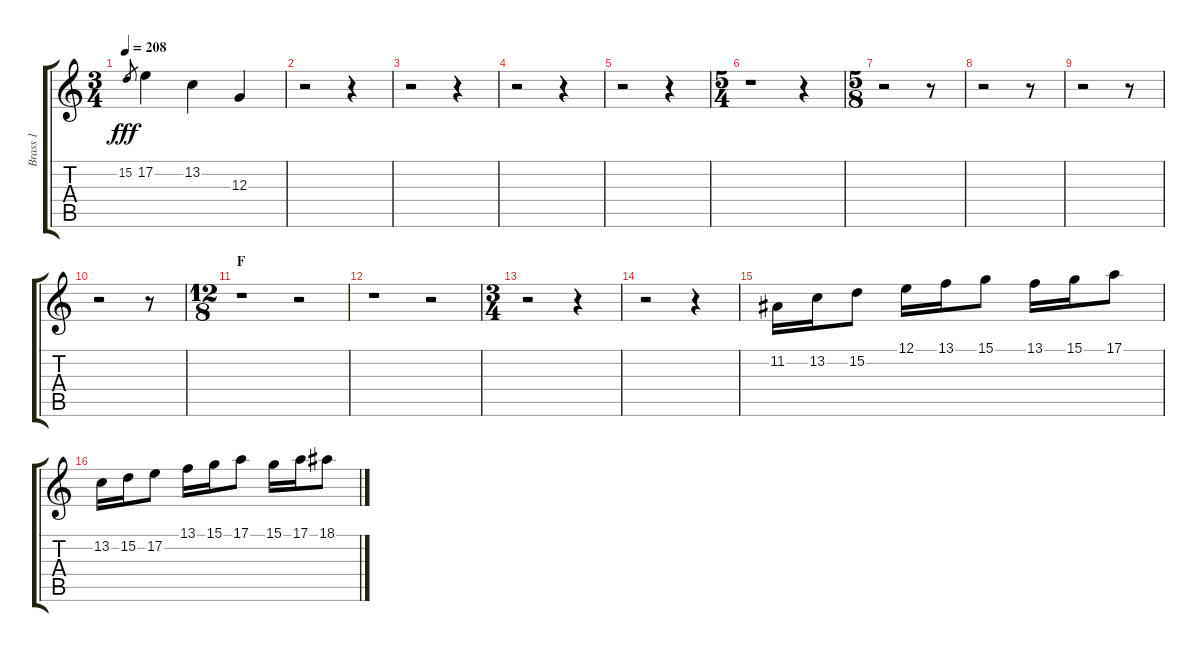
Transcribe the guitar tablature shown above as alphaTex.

\track ("Brass 1" "Brass 1") {instrument brasssection}
\staff {score tabs}
\tuning (E4 B3 G3 D3 A2 E2) {hide}
\ts (3 4)
\tempo 208
\clef g2
\ks c
15.2.8{gr dy fff} 17.2.4 13.2.4 12.3.4 |
r.2 r.4 |
r.2 r.4 |
r.2 r.4 |
r.2 r.4 |
\ts (5 4)
r.1 r.4 |
\ts (5 8)
r.2 r.8 |
r.2 r.8 |
r.2 r.8 |
r.2 r.8 |
\ts (12 8)
\section ("" "F")
r.1 r.2 |
r.1 r.2 |
\ts (3 4)
r.2 r.4 |
r.2 r.4 |
11.2.16 13.2.16 15.2.8 12.1.16 13.1.16 15.1.8 13.1.16 15.1.16 17.1.8 |
13.2.16 15.2.16 17.2.8 13.1.16 15.1.16 17.1.8 15.1.16 17.1.16 18.1.8
